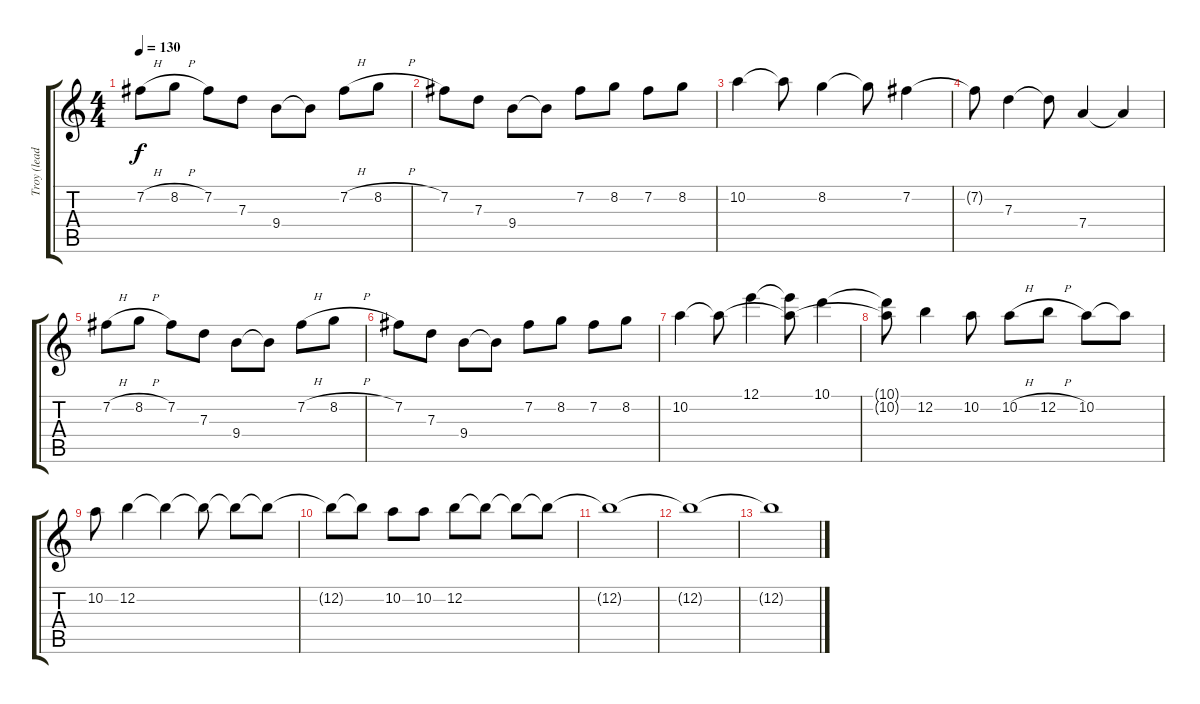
\track ("Troy (lead guitar)" "Troy (lead") {instrument distortionguitar}
\staff {score tabs}
\tuning (E4 B3 G3 D3 A2 E2) {hide}
\ts (4 4)
\tempo 130
\clef g2
\ks c
7.2{h}.8{dy f} 8.2{h}.8 7.2.8 7.3.8 9.4.8 9.4{t}.8 7.2{h}.8 8.2{h}.8 |
7.2.8 7.3.8 9.4.8 9.4{t}.8 7.2.8 8.2.8 7.2.8 8.2.8 |
10.2.4 10.2{t}.8 8.2.4 8.2{t}.8 7.2.4 |
7.2{t}.8 7.3.4 7.3{t}.8 7.4.4 7.4{t}.4 |
7.2{h}.8 8.2{h}.8 7.2.8 7.3.8 9.4.8 9.4{t}.8 7.2{h}.8 8.2{h}.8 |
7.2.8 7.3.8 9.4.8 9.4{t}.8 7.2.8 8.2.8 7.2.8 8.2.8 |
10.2.4 10.2{t}.8 12.1.4 (12.1{t} 10.2{t}).8 10.1.4 |
(10.1{t} 10.2{t}).8 12.2.4 10.2.8 10.2{h}.8 12.2{h}.8 10.2.8 10.2{t}.8 |
10.2.8 12.2.4 12.2{t}.4 12.2{t}.8 12.2{t}.8 12.2{t}.8 |
12.2{t}.8 12.2{t}.8 10.2.8 10.2.8 12.2.8 12.2{t}.8 12.2{t}.8 12.2{t}.8 |
12.2{t}.1 |
12.2{t}.1 |
12.2{t}.1
